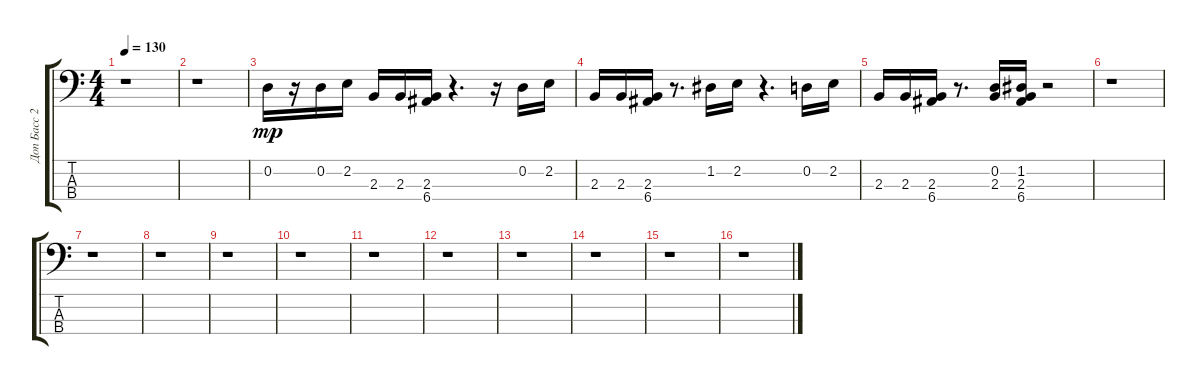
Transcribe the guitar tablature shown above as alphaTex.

\track ("Доп Басс 2" "Доп Басс 2") {instrument acousticguitarsteel}
\staff {score tabs}
\tuning (G2 D2 A1 E1) {hide}
\ts (4 4)
\tempo 130
\clef f4
\ks c
r.1{dy mp} |
r.1 |
0.2.16 r.16 0.2.16 2.2.16 2.3.16 2.3.16 (2.3 6.4).16 r.4{d} r.16 0.2.16 2.2.16 |
2.3.16 2.3.16 (2.3 6.4).16 r.8{d} 1.2.16 2.2.16 r.4{d} 0.2.16 2.2.16 |
2.3.16 2.3.16 (2.3 6.4).16 r.8{d} (0.2 2.3).16 (1.2 2.3 6.4).16 r.2 |
r.1 |
r.1 |
r.1 |
r.1 |
r.1 |
r.1 |
r.1 |
r.1 |
r.1 |
r.1 |
r.1
